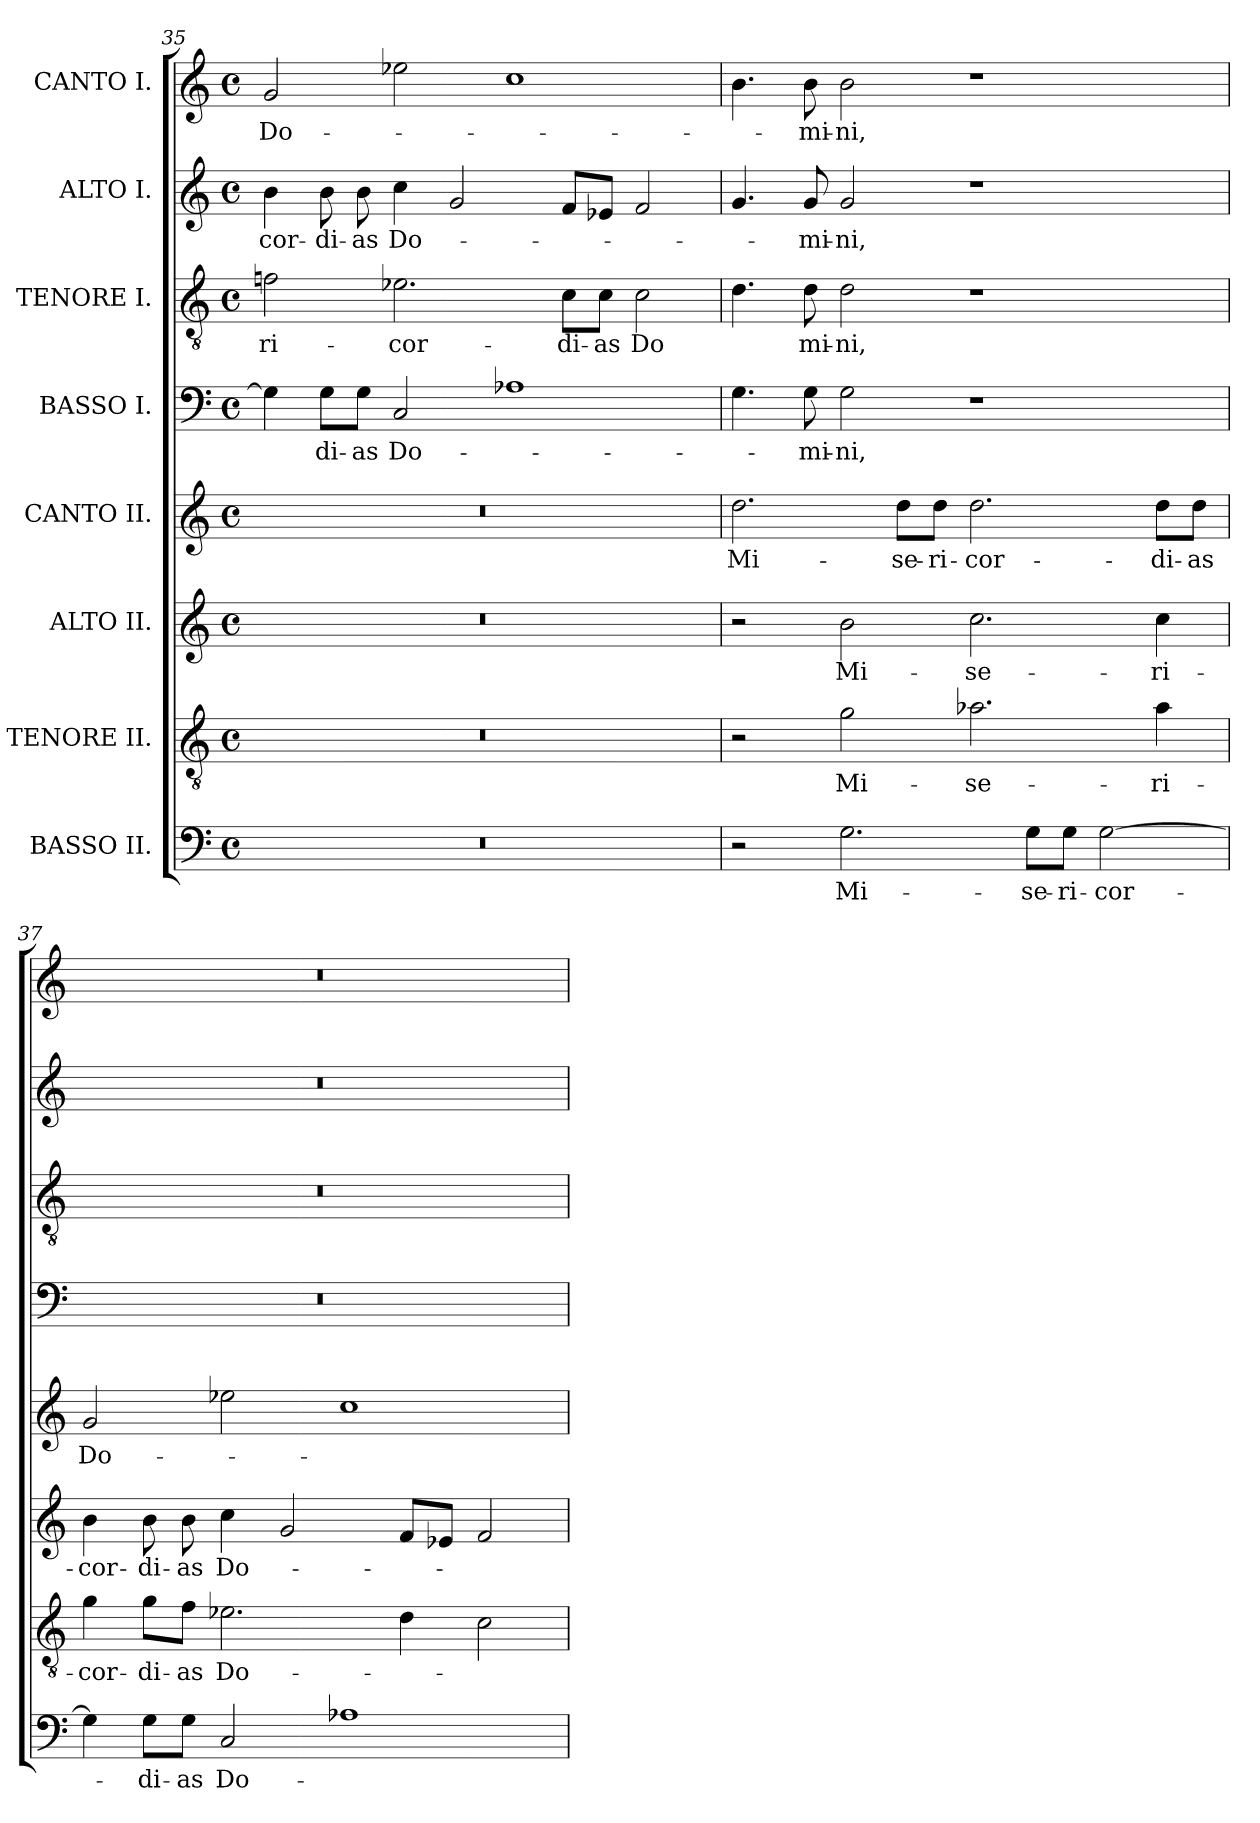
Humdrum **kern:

**kern	**text	**kern	**text	**kern	**text	**kern	**text	**kern	**text	**kern	**text	**kern	**text	**kern	**text
*part8	*part8	*part7	*part7	*part6	*part6	*part5	*part5	*part4	*part4	*part3	*part3	*part2	*part2	*part1	*part1
*staff8	*staff8	*staff7	*staff7	*staff6	*staff6	*staff5	*staff5	*staff4	*staff4	*staff3	*staff3	*staff2	*staff2	*staff1	*staff1
*I"BASSO II.	*	*I"TENORE II.	*	*I"ALTO II.	*	*I"CANTO II.	*	*I"BASSO I.	*	*I"TENORE I.	*	*I"ALTO I.	*	*I"CANTO I.	*
*clefF4	*	*clefGv2	*	*clefG2	*	*clefG2	*	*clefF4	*	*clefGv2	*	*clefG2	*	*clefG2	*
*k[]	*	*k[]	*	*k[]	*	*k[]	*	*k[]	*	*k[]	*	*k[]	*	*k[]	*
*M4/2	*	*M4/2	*	*M4/2	*	*M4/2	*	*M4/2	*	*M4/2	*	*M4/2	*	*M4/2	*
*met(c)	*	*met(c)	*	*met(c)	*	*met(c)	*	*met(c)	*	*met(c)	*	*met(c)	*	*met(c)	*
=35	=35	=35	=35	=35	=35	=35	=35	=35	=35	=35	=35	=35	=35	=35	=35
!	!	!	!	!	!	!	!	!	!	!	!LO:LY:b	!	!LO:LY:b	!	!LO:LY:b
0r	.	0r	.	0r	.	0r	.	4G\]	.	2fn\	-ri-	4b\	-cor-	2g/	Do-
!	!	!	!	!	!	!	!	!	!LO:LY:b	!	!	!	!LO:LY:b	!	!
.	.	.	.	.	.	.	.	8G\L	-di-	.	.	8b\	-di-	.	.
!	!	!	!	!	!	!	!	!	!LO:LY:b	!	!	!	!LO:LY:b	!	!
.	.	.	.	.	.	.	.	8G\J	-as	.	.	8b\	-as	.	.
!	!	!	!	!	!	!	!	!	!LO:LY:b	!	!LO:LY:b	!	!LO:LY:b	!	!
.	.	.	.	.	.	.	.	2C/	Do-	2.e-X\	-cor-	4cc\	Do-	2ee-X\	.
.	.	.	.	.	.	.	.	.	.	.	.	2g/	.	.	.
.	.	.	.	.	.	.	.	1A-X	.	.	.	.	.	1cc	.
!	!	!	!	!	!	!	!	!	!	!	!LO:LY:b	!	!	!	!
.	.	.	.	.	.	.	.	.	.	8c\L	-di-	8f/L	.	.	.
!	!	!	!	!	!	!	!	!	!	!	!LO:LY:b	!	!	!	!
.	.	.	.	.	.	.	.	.	.	8c\J	-as	8e-X/J	.	.	.
!	!	!	!	!	!	!	!	!	!	!	!LO:LY:b	!	!	!	!
.	.	.	.	.	.	.	.	.	.	2c\	Do	2f/	.	.	.
=36	=36	=36	=36	=36	=36	=36	=36	=36	=36	=36	=36	=36	=36	=36	=36
!	!	!	!	!	!	!	!LO:LY:b	!	!	!	!	!	!	!	!
2r	.	2r	.	2r	.	2.dd\	Mi-	4.G\	.	4.d\	.	4.g/	.	4.b\	.
!	!	!	!	!	!	!	!	!	!LO:LY:b	!	!LO:LY:b	!	!LO:LY:b	!	!LO:LY:b
.	.	.	.	.	.	.	.	8G\	mi-	8d\	mi-	8g/	mi-	8b\	mi-
!	!LO:LY:b	!	!LO:LY:b	!	!LO:LY:b	!	!	!	!LO:LY:b	!	!LO:LY:b	!	!LO:LY:b	!	!LO:LY:b
2.G\	Mi-	2g\	Mi-	2b\	Mi-	.	.	2G\	-ni,	2d\	-ni,	2g/	-ni,	2b\	-ni,
!	!	!	!	!	!	!	!LO:LY:b	!	!	!	!	!	!	!	!
.	.	.	.	.	.	8dd\L	-se-	.	.	.	.	.	.	.	.
!	!	!	!	!	!	!	!LO:LY:b	!	!	!	!	!	!	!	!
.	.	.	.	.	.	8dd\J	-ri-	.	.	.	.	.	.	.	.
!	!	!	!LO:LY:b	!	!LO:LY:b	!	!LO:LY:b	!	!	!	!	!	!	!	!
.	.	2.a-X\	-se-	2.cc\	-se-	2.dd\	-cor-	1r	.	1r	.	1r	.	1r	.
!	!LO:LY:b	!	!	!	!	!	!	!	!	!	!	!	!	!	!
8G\L	-se-	.	.	.	.	.	.	.	.	.	.	.	.	.	.
!	!LO:LY:b	!	!	!	!	!	!	!	!	!	!	!	!	!	!
8G\J	-ri-	.	.	.	.	.	.	.	.	.	.	.	.	.	.
!	!LO:LY:b	!	!	!	!	!	!	!	!	!	!	!	!	!	!
[2G\	-cor-	.	.	.	.	.	.	.	.	.	.	.	.	.	.
!	!	!	!LO:LY:b	!	!LO:LY:b	!	!LO:LY:b	!	!	!	!	!	!	!	!
.	.	4a-\	-ri-	4cc\	-ri-	8dd\L	-di-	.	.	.	.	.	.	.	.
!	!	!	!	!	!	!	!LO:LY:b	!	!	!	!	!	!	!	!
.	.	.	.	.	.	8dd\J	-as	.	.	.	.	.	.	.	.
!!LO:PB:g=z
=37	=37	=37	=37	=37	=37	=37	=37	=37	=37	=37	=37	=37	=37	=37	=37
!	!	!	!LO:LY:b	!	!LO:LY:b	!	!LO:LY:b	!	!	!	!	!	!	!	!
4G\]	.	4g\	-cor-	4b\	-cor-	2g/	Do-	0r	.	0r	.	0r	.	0r	.
!	!LO:LY:b	!	!LO:LY:b	!	!LO:LY:b	!	!	!	!	!	!	!	!	!	!
8G\L	-di-	8g\L	-di-	8b\	-di-	.	.	.	.	.	.	.	.	.	.
!	!LO:LY:b	!	!LO:LY:b	!	!LO:LY:b	!	!	!	!	!	!	!	!	!	!
8G\J	-as	8f\J	-as	8b\	-as	.	.	.	.	.	.	.	.	.	.
!	!LO:LY:b	!	!LO:LY:b	!	!LO:LY:b	!	!	!	!	!	!	!	!	!	!
2C/	Do-	2.e-X\	Do-	4cc\	Do-	2ee-X\	.	.	.	.	.	.	.	.	.
.	.	.	.	2g/	.	.	.	.	.	.	.	.	.	.	.
1A-X	.	.	.	.	.	1cc	.	.	.	.	.	.	.	.	.
.	.	4d\	.	8f/L	.	.	.	.	.	.	.	.	.	.	.
.	.	.	.	8e-X/J	.	.	.	.	.	.	.	.	.	.	.
.	.	2c\	.	2f/	.	.	.	.	.	.	.	.	.	.	.
=	=	=	=	=	=	=	=	=	=	=	=	=	=	=	=
*-	*-	*-	*-	*-	*-	*-	*-	*-	*-	*-	*-	*-	*-	*-	*-
